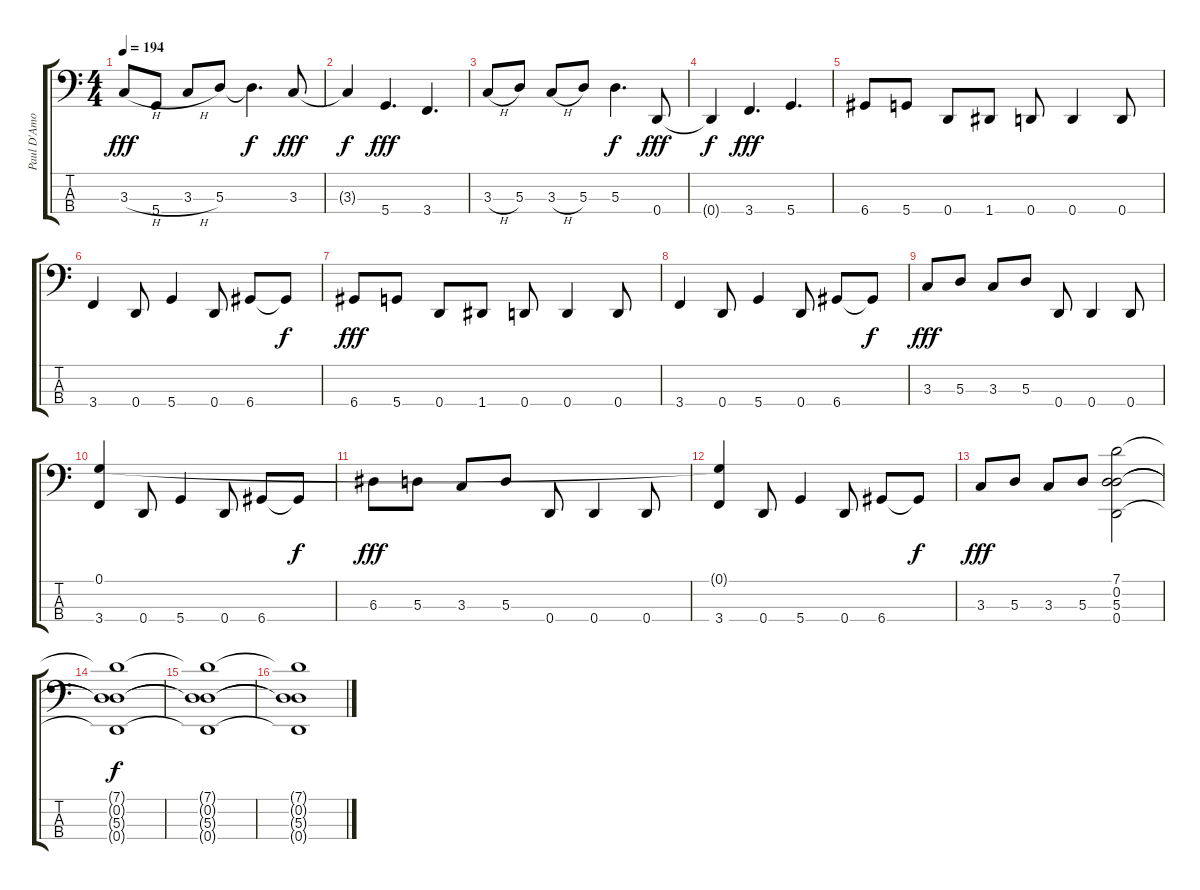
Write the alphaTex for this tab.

\track ("Paul D'Amour" "Paul D'Amo") {instrument slapbass1}
\staff {score tabs}
\tuning (G2 D2 A1 D1) {hide}
\ts (4 4)
\tempo 194
\clef f4
\ks c
3.3{h}.8{dy fff} 5.4.8 3.3{h}.8 5.3.8 5.3{t}.4{d dy f} 3.3.8{dy fff} |
3.3{t}.4{dy f} 5.4.4{d dy fff} 3.4.4{d} |
3.3{h}.8 5.3.8 3.3{h}.8 5.3.8 5.3.4{d dy f} 0.4.8{dy fff} |
0.4{t}.4{dy f} 3.4.4{d dy fff} 5.4.4{d} |
6.4.8 5.4.8 0.4.8 1.4.8 0.4.8 0.4.4 0.4.8 |
3.4.4 0.4.8 5.4.4 0.4.8 6.4.8 6.4{t}.8{dy f} |
6.4.8{dy fff} 5.4.8 0.4.8 1.4.8 0.4.8 0.4.4 0.4.8 |
3.4.4 0.4.8 5.4.4 0.4.8 6.4.8 6.4{t}.8{dy f} |
3.3.8{dy fff} 5.3.8 3.3.8 5.3.8 0.4.8 0.4.4 0.4.8 |
(0.1 3.4).4 0.4.8 5.4.4 0.4.8 6.4.8 6.4{t}.8{dy f} |
6.3.8{dy fff} 5.3.8 3.3.8 5.3.8 0.4.8 0.4.4 0.4.8 |
(0.1{t} 3.4).4 0.4.8 5.4.4 0.4.8 6.4.8 6.4{t}.8{dy f} |
3.3.8{dy fff} 5.3.8 3.3.8 5.3.8 (7.1 0.2 5.3 0.4).2 |
(7.1{t} 0.2{t} 5.3{t} 0.4{t}).1{dy f} |
(7.1{t} 0.2{t} 5.3{t} 0.4{t}).1 |
(7.1{t} 0.2{t} 5.3{t} 0.4{ss t}).1
